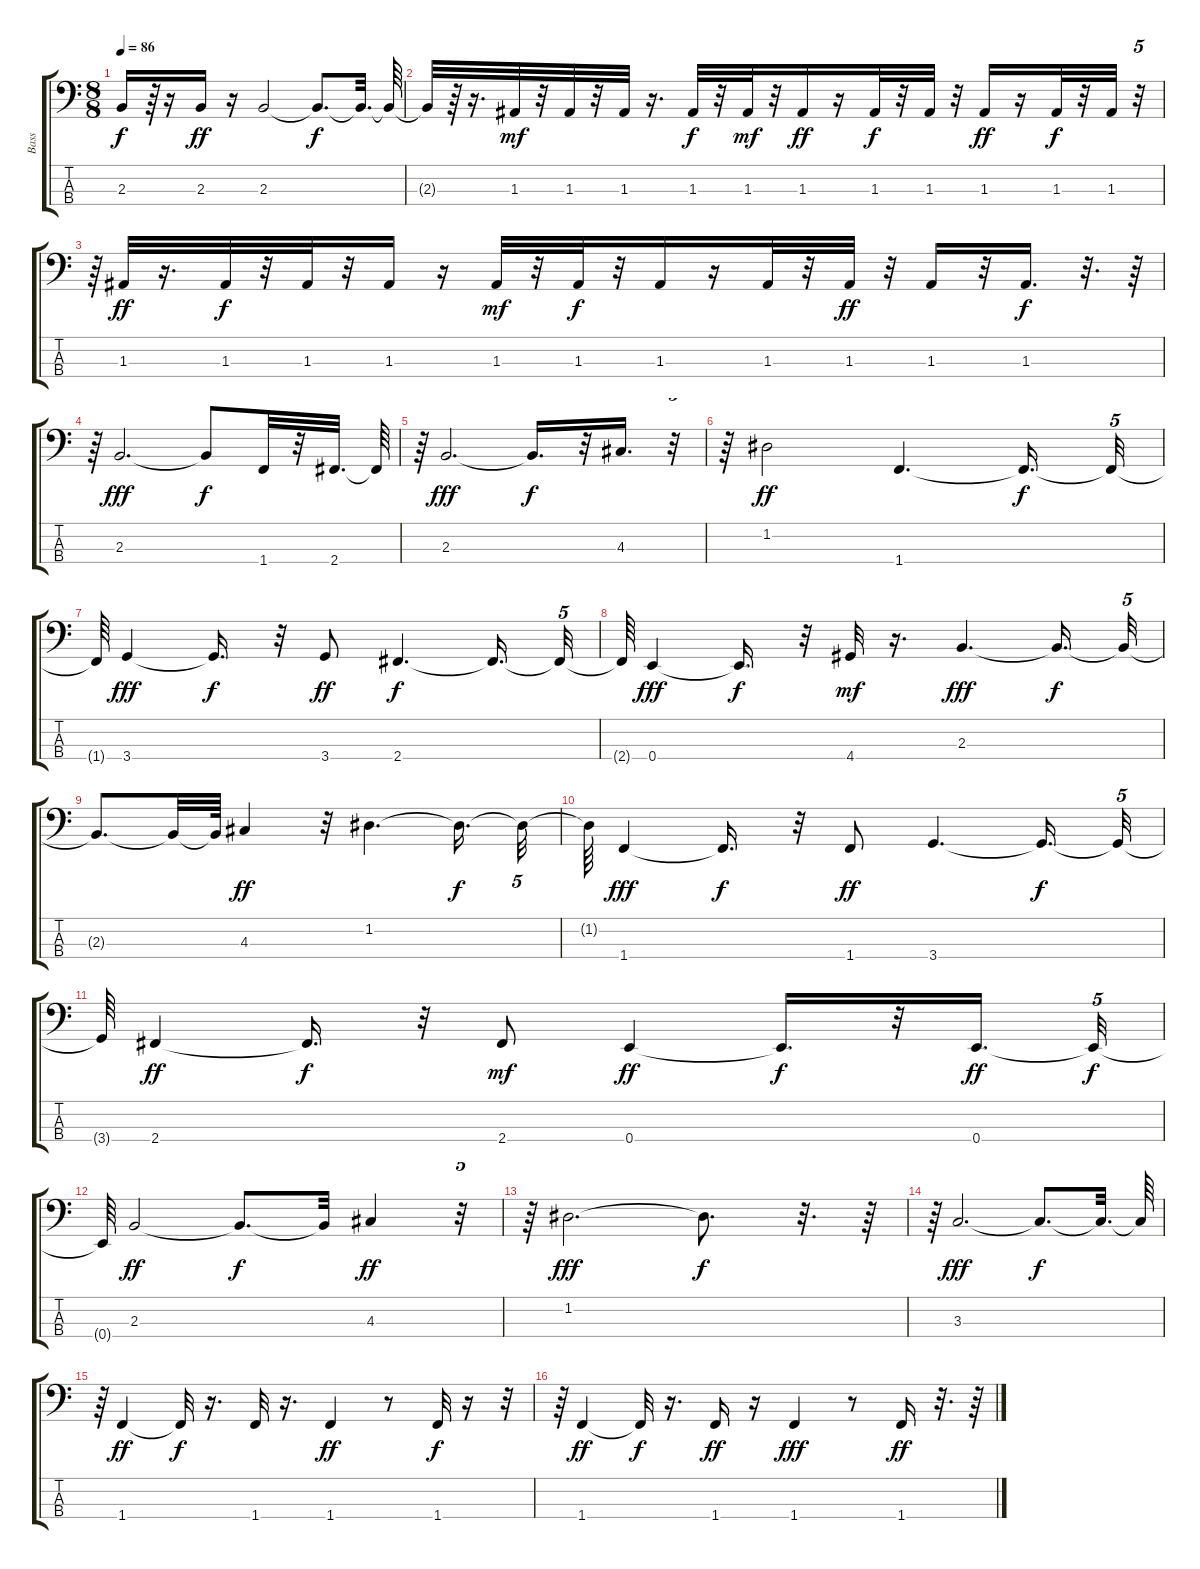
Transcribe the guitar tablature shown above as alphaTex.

\track ("Bass" "Bass") {instrument slapbass1}
\staff {score tabs}
\tuning (G2 D2 A1 E1) {hide}
\ts (8 8)
\tempo 86
\clef f4
\ks c
2.3{t}.16{dy f} r.64 r.16 2.3.16{dy ff} r.16 2.3.2 2.3{t}.8{d dy f} 2.3{t}.32{d} 2.3{t}.64 |
2.3{t}.32 r.64 r.16{d} 1.3.32{dy mf} r.32 1.3.32 r.32 1.3.32 r.16{d} 1.3.32{dy f} r.32 1.3.32{dy mf} r.32 1.3.16{dy ff} r.16 1.3.32{dy f} r.32 1.3.32 r.32 1.3.16{dy ff} r.16 1.3.32{dy f} r.32 1.3.32 r.32{tu (5 4)} |
r.64 1.3.32{dy ff} r.16{d} 1.3.32{dy f} r.32 1.3.32 r.32 1.3.16 r.16 1.3.32{dy mf} r.32 1.3.32{dy f} r.32 1.3.16 r.16 1.3.32 r.32 1.3.32{dy ff} r.32 1.3.16 r.32 1.3.16{d dy f} r.32{d} r.64 |
r.64 2.3.2{d dy fff} 2.3{t}.8{dy f} 1.4.32 r.32 2.4.32{d} 2.4{t}.64 |
r.64 2.3.2{d dy fff} 2.3{t}.16{d dy f} r.32 4.3.16{d} r.32{tu (5 4)} |
r.64 1.2.2{dy ff} 1.4.4{d} 1.4{t}.16{d dy f} 1.4{t}.32{tu (5 4)} |
1.4{t}.64 3.4.4{dy fff} 3.4{t}.16{d dy f} r.32 3.4.8{dy ff} 2.4.4{d dy f} 2.4{t}.16{d} 2.4{t}.32{tu (5 4)} |
2.4{t}.64 0.4.4{dy fff} 0.4{t}.16{d dy f} r.32 4.4.32{dy mf} r.16{d} 2.3.4{d dy fff} 2.3{t}.16{d dy f} 2.3{t}.32{tu (5 4)} |
2.3{t}.8{d} 2.3{t}.32 2.3{t}.64 4.3.4{dy ff} r.32 1.2.4{d} 1.2{t}.16{d dy f} 1.2{t}.32{tu (5 4)} |
1.2{t}.64 1.4.4{dy fff} 1.4{t}.16{d dy f} r.32 1.4.8{dy ff} 3.4.4{d} 3.4{t}.16{d dy f} 3.4{t}.32{tu (5 4)} |
3.4{t}.64 2.4.4{dy ff} 2.4{t}.16{d dy f} r.32 2.4.8{dy mf} 0.4.4{dy ff} 0.4{t}.16{d dy f} r.32 0.4.16{d dy ff} 0.4{t}.32{tu (5 4) dy f} |
0.4{t}.64 2.3.2{dy ff} 2.3{t}.8{d dy f} 2.3{t}.32 4.3.4{dy ff} r.32{tu (5 4)} |
r.64 1.2.2{d dy fff} 1.2{t}.8{d dy f} r.32{d} r.64 |
r.64 3.3.2{d dy fff} 3.3{t}.8{d dy f} 3.3{t}.32{d} 3.3{t}.64 |
r.64 1.4.4{dy ff} 1.4{t}.32{dy f} r.16{d} 1.4.32 r.16{d} 1.4.4{dy ff} r.8 1.4.32{dy f} r.16 r.32{tu (5 4)} |
r.64 1.4.4{dy ff} 1.4{t}.32{dy f} r.16{d} 1.4.16{dy ff} r.16 1.4.4{dy fff} r.8 1.4.16{dy ff} r.32{d} r.64
